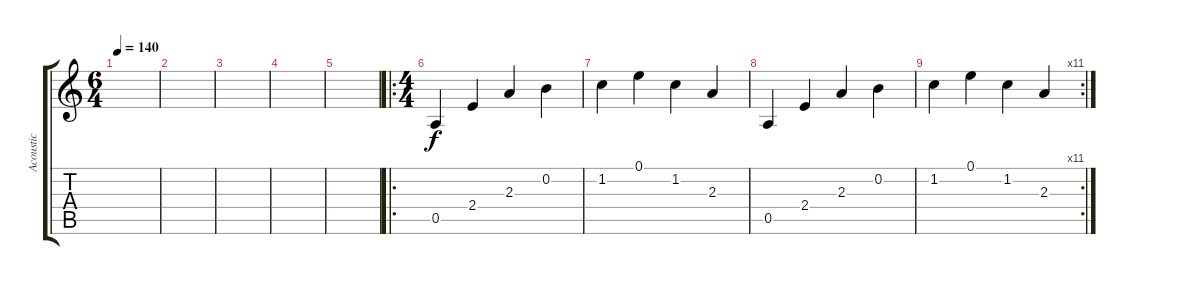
\track ("Acoustic" "Acoustic") {instrument acousticguitarsteel}
\staff {score tabs}
\tuning (E4 B3 G3 D3 A2 E2) {hide}
\ts (6 4)
\tempo 140
\clef g2
\ks c
|
|
|
|
|
\ro
\ts (4 4)
0.5.4 2.4.4 2.3.4 0.2.4 |
1.2.4 0.1.4 1.2.4 2.3.4 |
0.5.4 2.4.4 2.3.4 0.2.4 |
\rc 11
1.2.4 0.1.4 1.2.4 2.3.4
